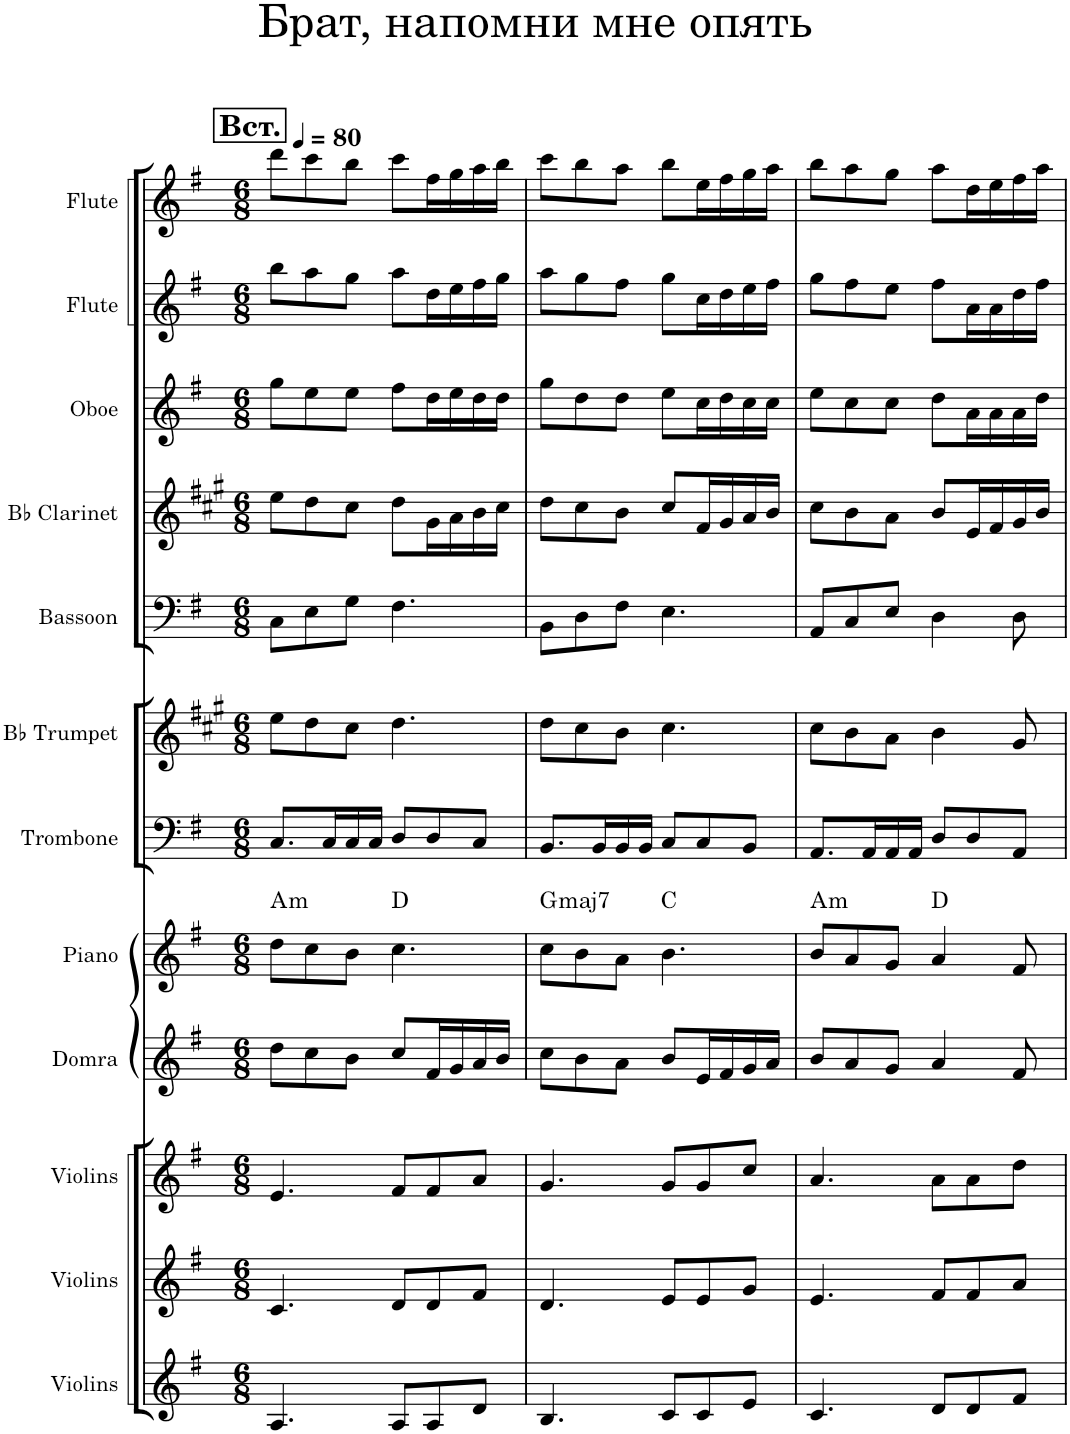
**kern	**kern	**kern	**kern	**kern	**harte	**kern	**kern	**kern	**kern	**kern	**kern	**kern
*part12	*part11	*part10	*part9	*part8	*part8	*part7	*part6	*part5	*part4	*part3	*part2	*part1
*staff12	*staff11	*staff10	*staff9	*staff8	*	*staff7	*staff6	*staff5	*staff4	*staff3	*staff2	*staff1
*I"Violins	*I"Violins	*I"Violins	*I"Domra	*I"Piano	*	*I"Trombone	*I"Bb Trumpet	*I"Bassoon	*I"Bb Clarinet	*I"Oboe	*I"Flute	*I"Flute
*I'Vlns.	*I'Vlns.	*I'Vlns.	*I'Dom.	*I'Pno.	*	*I'Tbn.	*I'Bb Tpt.	*I'Bsn.	*I'Bb Cl.	*I'Ob.	*I'Fl.	*I'Fl.
*clefG2	*clefG2	*clefG2	*clefG2	*clefG2	*	*clefF4	*clefG2	*clefF4	*clefG2	*clefG2	*clefG2	*clefG2
*	*	*	*	*	*	*	*Trd1c2	*	*Trd1c2	*	*	*
*k[f#]	*k[f#]	*k[f#]	*k[f#]	*k[f#]	*	*k[f#]	*k[f#c#g#]	*k[f#]	*k[f#c#g#]	*k[f#]	*k[f#]	*k[f#]
*M6/8	*M6/8	*M6/8	*M6/8	*M6/8	*	*M6/8	*M6/8	*M6/8	*M6/8	*M6/8	*M6/8	*M6/8
*MM80	*MM80	*MM80	*MM80	*MM80	*	*MM80	*MM80	*MM80	*MM80	*MM80	*MM80	*MM80
!!LO:REH:place=s1:a:B:cj:fs=14:t=Вст.
=1	=1	=1	=1	=1	=1	=1	=1	=1	=1	=1	=1	=1
!	!	!	!	!	!LO:H:kt=m	!	!	!	!	!	!	!
4.A/	4.c/	4.e/	8dd\L	8dd\L	A:min	8.C/L	8ee\L	8C\L	8ee\L	8gg\L	8bb\L	8ddd\L
.	.	.	8cc\	8cc\	.	.	8dd\	8E\	8dd\	8ee\	8aa\	8ccc\
.	.	.	.	.	.	16C/L	.	.	.	.	.	.
.	.	.	8b\J	8b\J	.	16C/	8cc#\J	8G\J	8cc#\J	8ee\J	8gg\J	8bb\J
.	.	.	.	.	.	16C/JJ	.	.	.	.	.	.
8A/L	8d/L	8f#/L	8cc/L	4.cc\	D:maj	8D/L	4.dd\	4.F#\	8dd\L	8ff#\L	8aa\L	8ccc\L
8A/	8d/	8f#/	16f#/L	.	.	8D/	.	.	16g#\L	16dd\L	16dd\L	16ff#\L
.	.	.	16g/	.	.	.	.	.	16a\	16ee\	16ee\	16gg\
8d/J	8f#/J	8a/J	16a/	.	.	8C/J	.	.	16b\	16dd\	16ff#\	16aa\
.	.	.	16b/JJ	.	.	.	.	.	16cc#\JJ	16dd\JJ	16gg\JJ	16bb\JJ
=2	=2	=2	=2	=2	=2	=2	=2	=2	=2	=2	=2	=2
!	!	!	!	!	!LO:H:kt=maj7	!	!	!	!	!	!	!
4.B/	4.d/	4.g/	8cc\L	8cc\L	G:maj7	8.BB/L	8dd\L	8BB\L	8dd\L	8gg\L	8aa\L	8ccc\L
.	.	.	8b\	8b\	.	.	8cc#\	8D\	8cc#\	8dd\	8gg\	8bb\
.	.	.	.	.	.	16BB/L	.	.	.	.	.	.
.	.	.	8a\J	8a\J	.	16BB/	8b\J	8F#\J	8b\J	8dd\J	8ff#\J	8aa\J
.	.	.	.	.	.	16BB/JJ	.	.	.	.	.	.
8c/L	8e/L	8g/L	8b/L	4.b\	C:maj	8C/L	4.cc#\	4.E\	8cc#/L	8ee\L	8gg\L	8bb\L
8c/	8e/	8g/	16e/L	.	.	8C/	.	.	16f#/L	16cc\L	16cc\L	16ee\L
.	.	.	16f#/	.	.	.	.	.	16g#/	16dd\	16dd\	16ff#\
8e/J	8g/J	8cc/J	16g/	.	.	8BB/J	.	.	16a/	16cc\	16ee\	16gg\
.	.	.	16a/JJ	.	.	.	.	.	16b/JJ	16cc\JJ	16ff#\JJ	16aa\JJ
=3	=3	=3	=3	=3	=3	=3	=3	=3	=3	=3	=3	=3
!	!	!	!	!	!LO:H:kt=m	!	!	!	!	!	!	!
4.c/	4.e/	4.a/	8b/L	8b/L	A:min	8.AA/L	8cc#\L	8AA/L	8cc#\L	8ee\L	8gg\L	8bb\L
.	.	.	8a/	8a/	.	.	8b\	8C/	8b\	8cc\	8ff#\	8aa\
.	.	.	.	.	.	16AA/L	.	.	.	.	.	.
.	.	.	8g/J	8g/J	.	16AA/	8a\J	8E/J	8a\J	8cc\J	8ee\J	8gg\J
.	.	.	.	.	.	16AA/JJ	.	.	.	.	.	.
8d/L	8f#/L	8a\L	4a/	4a/	D:maj	8D/L	4b\	4D\	8b/L	8dd\L	8ff#\L	8aa\L
8d/	8f#/	8a\	.	.	.	8D/	.	.	16e/L	16a\L	16a\L	16dd\L
.	.	.	.	.	.	.	.	.	16f#/	16a\	16a\	16ee\
8f#/J	8a/J	8dd\J	8f#/	8f#/	.	8AA/J	8g#/	8D\	16g#/	16a\	16dd\	16ff#\
.	.	.	.	.	.	.	.	.	16b/JJ	16dd\JJ	16ff#\JJ	16aa\JJ
=	=	=	=	=	=	=	=	=	=	=	=	=
*-	*-	*-	*-	*-	*-	*-	*-	*-	*-	*-	*-	*-
